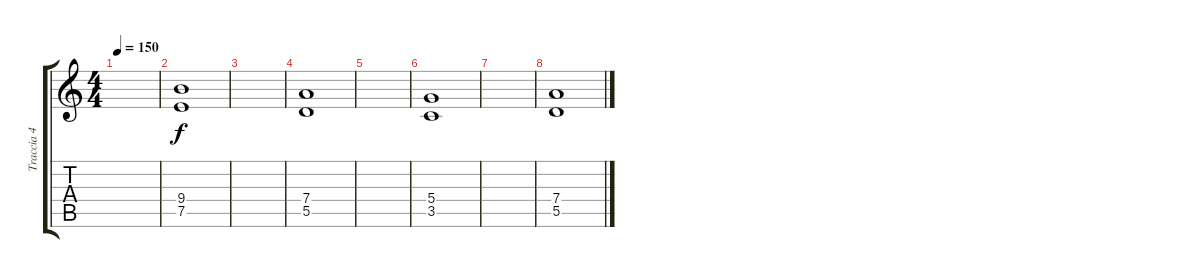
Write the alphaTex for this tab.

\track ("Traccia 4" "Traccia 4") {instrument distortionguitar}
\staff {score tabs}
\tuning (E4 B3 G3 D3 A2 D2) {hide}
\ts (4 4)
\tempo 150
\clef g2
\ks c
|
(9.4 7.5).1 |
|
(7.4 5.5).1 |
|
(5.4 3.5).1 |
|
(7.4 5.5).1
